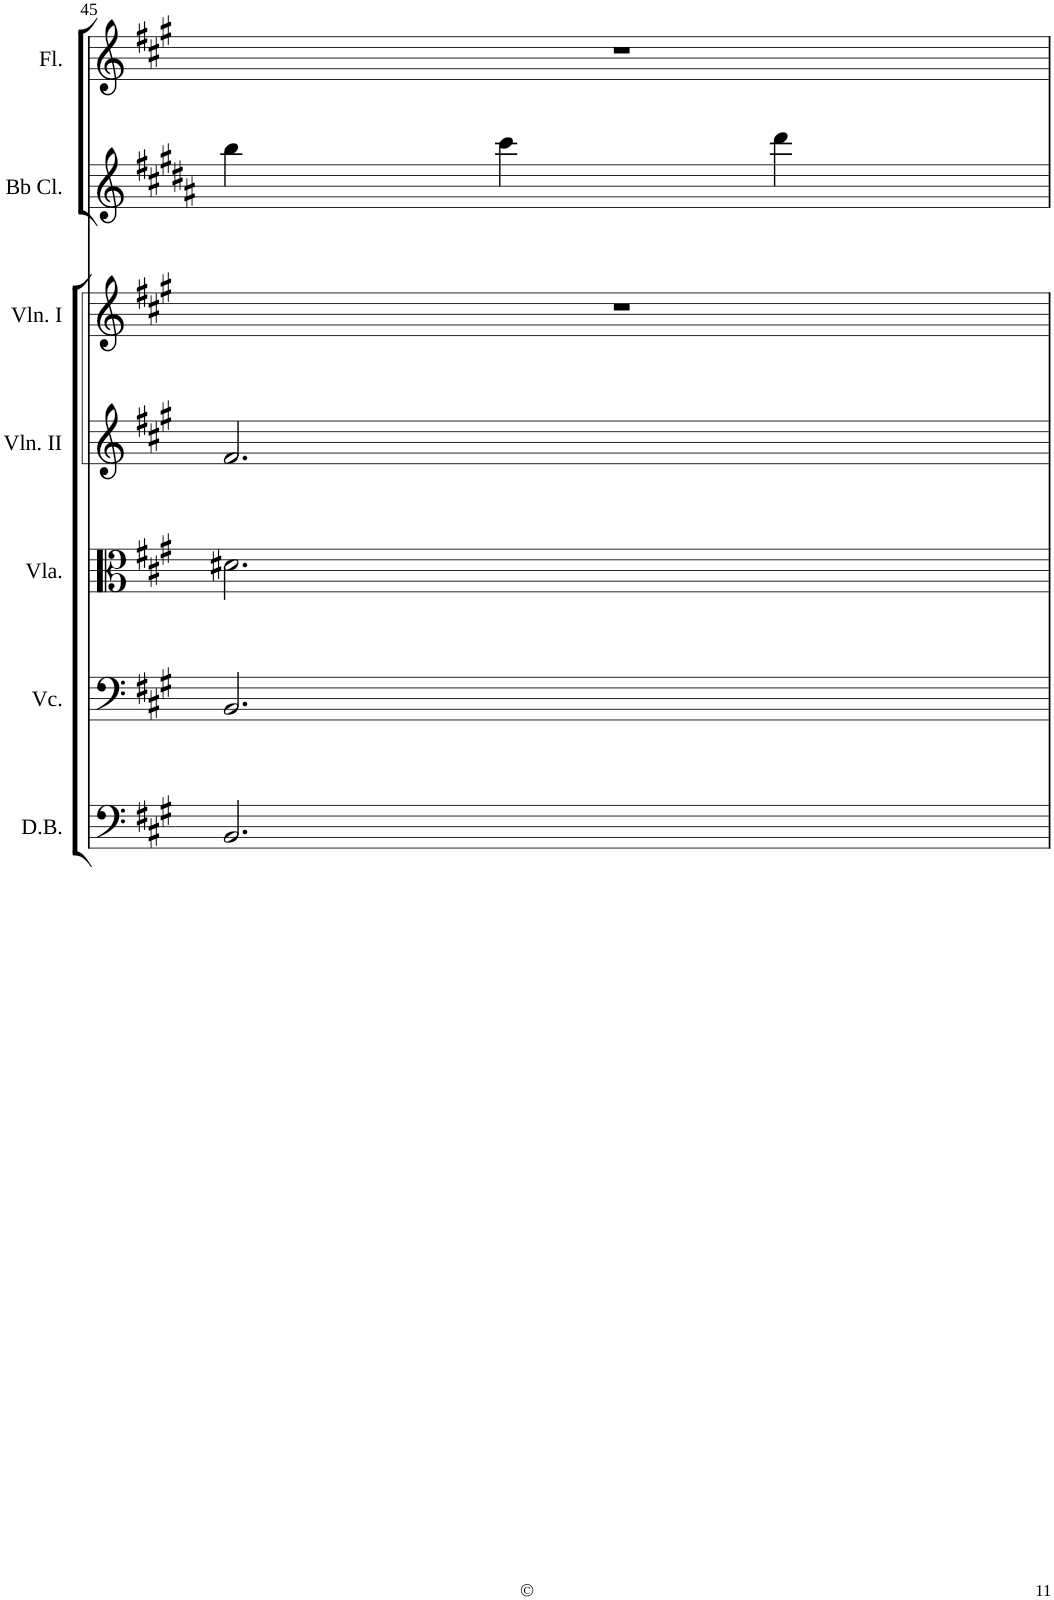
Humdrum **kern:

**kern	**kern	**kern	**kern	**kern	**kern	**kern
*part7	*part6	*part5	*part4	*part3	*part2	*part1
*staff7	*staff6	*staff5	*staff4	*staff3	*staff2	*staff1
*I"Double Bass	*I"Cello	*I"Viola	*I"Violin II	*I"Violin I	*I"Clarinet in Bb	*I"Flute
*I'D.B.	*	*I'Vla.	*I'Vln. II	*I'Vln. I	*	*I'Fl.
!!LO:PB:g=z
*clefF4	*clefF4	*clefC3	*clefG2	*clefG2	*clefG2	*clefG2
*Trd7c12	*	*	*	*	*Trd1c2	*
*k[f#c#g#]	*k[f#c#g#]	*k[f#c#g#]	*k[f#c#g#]	*k[f#c#g#]	*k[f#c#g#d#a#]	*k[f#c#g#]
*A:	*A:	*A:	*A:	*A:	*B:	*A:
*M3/4	*M3/4	*M3/4	*M3/4	*M3/4	*M3/4	*M3/4
=45	=45	=45	=45	=45	=45	=45
2.BB/	2.BB/	2.d#X\	2.f#/	2.r	4bb\	2.r
.	.	.	.	.	4ccc#\	.
.	.	.	.	.	4ddd#\	.
=	=	=	=	=	=	=
*-	*-	*-	*-	*-	*-	*-
